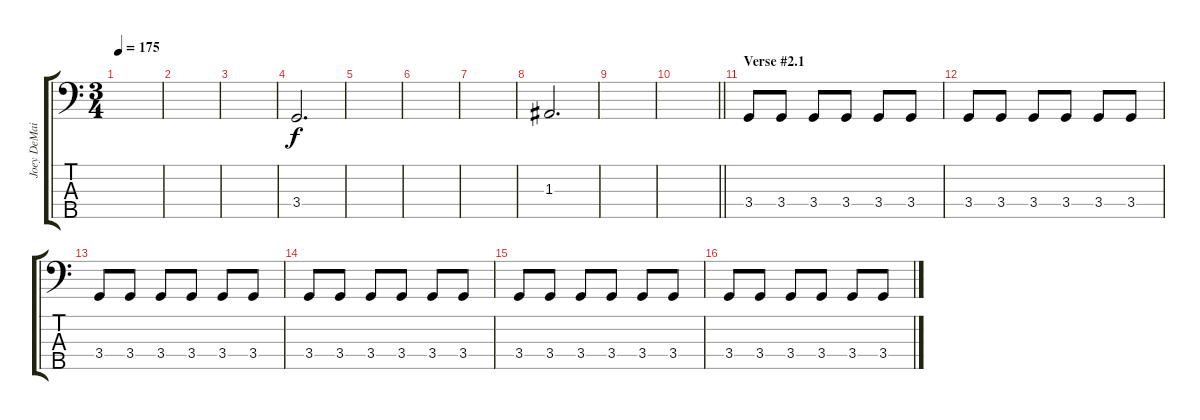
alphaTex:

\track ("Joey DeMaio" "Joey DeMai") {instrument electricbasspick}
\staff {score tabs}
\tuning (G2 D2 A1 E1 B0) {hide}
\ts (3 4)
\tempo 175
\clef f4
\ks c
|
|
|
3.4.2{d} |
|
|
|
1.3.2{d} |
|
\barLineRight lightlight
|
\section ("" "Verse #2.1")
3.4.8 3.4.8 3.4.8 3.4.8 3.4.8 3.4.8 |
3.4.8 3.4.8 3.4.8 3.4.8 3.4.8 3.4.8 |
3.4.8 3.4.8 3.4.8 3.4.8 3.4.8 3.4.8 |
3.4.8 3.4.8 3.4.8 3.4.8 3.4.8 3.4.8 |
3.4.8 3.4.8 3.4.8 3.4.8 3.4.8 3.4.8 |
3.4.8 3.4.8 3.4.8 3.4.8 3.4.8 3.4.8
